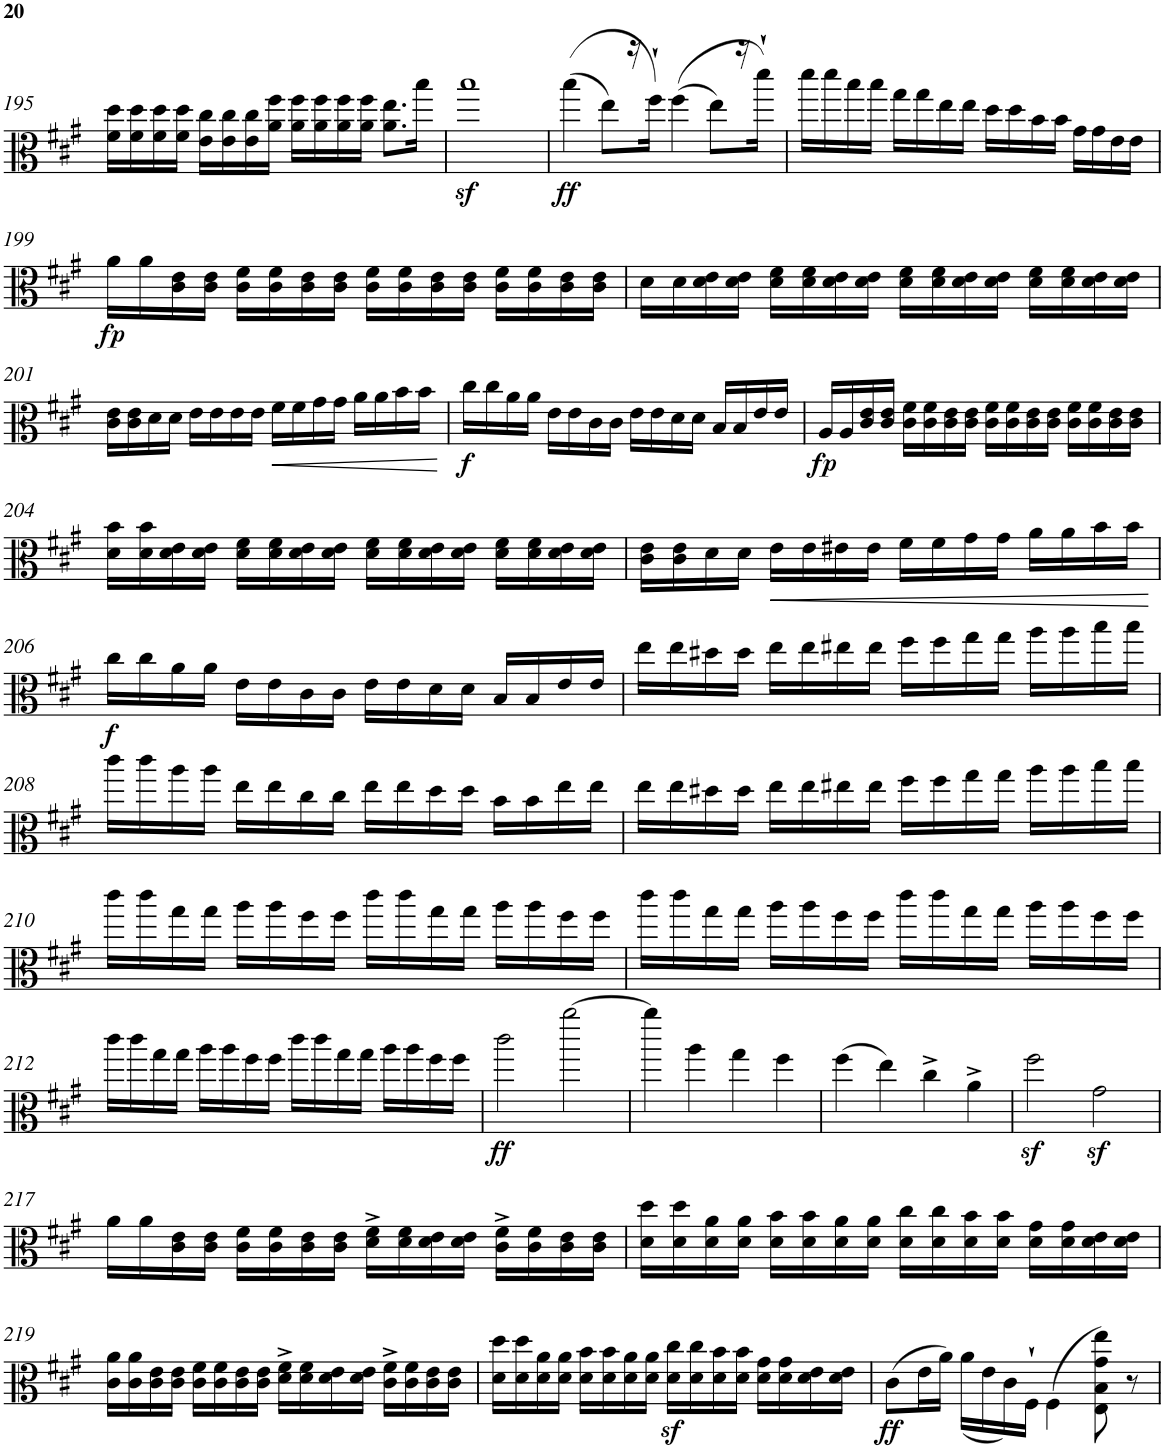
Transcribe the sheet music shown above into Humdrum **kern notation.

**kern	**dynam
*part1	*part1
*staff1	*staff1
*I"Viola	*
*I'Vla.	*
!!LO:PB:g=z
*clefC3	*
*k[f#c#g#]	*
*M4/4	*
*met(c)	*
=195	=195
16f#\ 16dd\LL	.
16f#\ 16dd\	.
16f#\ 16dd\	.
16f#\ 16dd\JJ	.
16e\ 16cc#\LL	.
16e\ 16cc#\	.
16e\ 16cc#\	.
16a\ 16ff#\JJ	.
16a\ 16ff#\LL	.
16a\ 16ff#\	.
16a\ 16ff#\	.
16a\ 16ff#\JJ	.
8.a\ 8.ee\L	.
16bb\Jk	.
=196	=196
1bbz<	.
=197	=197
!	!LO:DY:b
(>(>4bb\	ff
8ee\L)	.
16raa	.
16ff#`\JJ)	.
(>(>4ff#\	.
8ee\L)	.
16raa	.
16ddd`\JJ)	.
=198	=198
16ddd\LL	.
16ddd\	.
16bb\	.
16bb\JJ	.
16gg#\LL	.
16gg#\	.
16ee\	.
16ee\JJ	.
16dd\LL	.
16dd\	.
16b\	.
16b\JJ	.
16g#\LL	.
16g#\	.
16e\	.
16e\JJ	.
!!LO:LB:g=z
=199	=199
!	!LO:DY:b
16a\LL	fp
16a\	.
16c#\ 16e\	.
16c#\ 16e\JJ	.
16c#\ 16f#\LL	.
16c#\ 16f#\	.
16c#\ 16e\	.
16c#\ 16e\JJ	.
16c#\ 16f#\LL	.
16c#\ 16f#\	.
16c#\ 16e\	.
16c#\ 16e\JJ	.
16c#\ 16f#\LL	.
16c#\ 16f#\	.
16c#\ 16e\	.
16c#\ 16e\JJ	.
=200	=200
16d\LL	.
16d\	.
16d\ 16e\	.
16d\ 16e\JJ	.
16d\ 16f#\LL	.
16d\ 16f#\	.
16d\ 16e\	.
16d\ 16e\JJ	.
16d\ 16f#\LL	.
16d\ 16f#\	.
16d\ 16e\	.
16d\ 16e\JJ	.
16d\ 16f#\LL	.
16d\ 16f#\	.
16d\ 16e\	.
16d\ 16e\JJ	.
!!LO:LB:g=z
=201	=201
16c#\ 16e\LL	.
16c#\ 16e\	.
16d\	.
16d\JJ	.
16e\LL	.
16e\	.
16e\	.
16e\JJ	.
!	!LO:HP:b
16f#\LL	<
16f#\	.
16g#\	.
16g#\JJ	.
16a\LL	.
16a\	.
16b\	.
16b\JJ	.
.	[
=202	=202
!	!LO:DY:b
16cc#\LL	f
16cc#\	.
16a\	.
16a\JJ	.
16e\LL	.
16e\	.
16c#\	.
16c#\JJ	.
16e\LL	.
16e\	.
16d\	.
16d\JJ	.
16B/LL	.
16B/	.
16e/	.
16e/JJ	.
=203	=203
!	!LO:DY:b
16A/LL	fp
16A/	.
16c#/ 16e/	.
16c#/ 16e/JJ	.
16c#\ 16f#\LL	.
16c#\ 16f#\	.
16c#\ 16e\	.
16c#\ 16e\JJ	.
16c#\ 16f#\LL	.
16c#\ 16f#\	.
16c#\ 16e\	.
16c#\ 16e\JJ	.
16c#\ 16f#\LL	.
16c#\ 16f#\	.
16c#\ 16e\	.
16c#\ 16e\JJ	.
!!LO:LB:g=z
=204	=204
16d\ 16b\LL	.
16d\ 16b\	.
16d\ 16e\	.
16d\ 16e\JJ	.
16d\ 16f#\LL	.
16d\ 16f#\	.
16d\ 16e\	.
16d\ 16e\JJ	.
16d\ 16f#\LL	.
16d\ 16f#\	.
16d\ 16e\	.
16d\ 16e\JJ	.
16d\ 16f#\LL	.
16d\ 16f#\	.
16d\ 16e\	.
16d\ 16e\JJ	.
=205	=205
16c#\ 16e\LL	.
16c#\ 16e\	.
16d\	.
16d\JJ	.
!	!LO:HP:b
16e\LL	<
16e\	.
16e#X\	.
16e#\JJ	.
16f#\LL	.
16f#\	.
16g#\	.
16g#\JJ	.
16a\LL	.
16a\	.
16b\	.
16b\JJ	.
.	[
!!LO:LB:g=z
=206	=206
!	!LO:DY:b
16cc#\LL	f
16cc#\	.
16a\	.
16a\JJ	.
16e\LL	.
16e\	.
16c#\	.
16c#\JJ	.
16e\LL	.
16e\	.
16d\	.
16d\JJ	.
16B/LL	.
16B/	.
16e/	.
16e/JJ	.
=207	=207
16ee\LL	.
16ee\	.
16dd#X\	.
16dd#\JJ	.
16ee\LL	.
16ee\	.
16ee#X\	.
16ee#\JJ	.
16ff#\LL	.
16ff#\	.
16gg#\	.
16gg#\JJ	.
16aa\LL	.
16aa\	.
16bb\	.
16bb\JJ	.
!!LO:LB:g=z
=208	=208
16ccc#\LL	.
16ccc#\	.
16aa\	.
16aa\JJ	.
16ee\LL	.
16ee\	.
16cc#\	.
16cc#\JJ	.
16ee\LL	.
16ee\	.
16dd\	.
16dd\JJ	.
16b\LL	.
16b\	.
16ee\	.
16ee\JJ	.
=209	=209
16ee\LL	.
16ee\	.
16dd#X\	.
16dd#\JJ	.
16ee\LL	.
16ee\	.
16ee#X\	.
16ee#\JJ	.
16ff#\LL	.
16ff#\	.
16gg#\	.
16gg#\JJ	.
16aa\LL	.
16aa\	.
16bb\	.
16bb\JJ	.
!!LO:LB:g=z
=210	=210
16ccc#\LL	.
16ccc#\	.
16gg#\	.
16gg#\JJ	.
16aa\LL	.
16aa\	.
16ff#\	.
16ff#\JJ	.
16ccc#\LL	.
16ccc#\	.
16gg#\	.
16gg#\JJ	.
16aa\LL	.
16aa\	.
16ff#\	.
16ff#\JJ	.
=211	=211
16ccc#\LL	.
16ccc#\	.
16gg#\	.
16gg#\JJ	.
16aa\LL	.
16aa\	.
16ff#\	.
16ff#\JJ	.
16ccc#\LL	.
16ccc#\	.
16gg#\	.
16gg#\JJ	.
16aa\LL	.
16aa\	.
16ff#\	.
16ff#\JJ	.
!!LO:LB:g=z
=212	=212
16ccc#\LL	.
16ccc#\	.
16gg#\	.
16gg#\JJ	.
16aa\LL	.
16aa\	.
16ff#\	.
16ff#\JJ	.
16ccc#\LL	.
16ccc#\	.
16gg#\	.
16gg#\JJ	.
16aa\LL	.
16aa\	.
16ff#\	.
16ff#\JJ	.
=213	=213
!	!LO:DY:b
2ccc#\	ff
[2aaa\	.
=214	=214
4aaa\]	.
4aa\	.
4gg#\	.
4ff#\	.
=215	=215
(>4ff#\	.
4ee\)	.
4cc#^\	.
4a^\	.
=216	=216
2ff#z<\	.
2g#z<\	.
!!LO:LB:g=z
=217	=217
16a\LL	.
16a\	.
16c#\ 16e\	.
16c#\ 16e\JJ	.
16c#\ 16f#\LL	.
16c#\ 16f#\	.
16c#\ 16e\	.
16c#\ 16e\JJ	.
16d\^ 16f#\^LL	.
16d\ 16f#\	.
16d\ 16e\	.
16d\ 16e\JJ	.
16c#\^ 16f#\^LL	.
16c#\ 16f#\	.
16c#\ 16e\	.
16c#\ 16e\JJ	.
=218	=218
16d\ 16dd\LL	.
16d\ 16dd\	.
16d\ 16a\	.
16d\ 16a\JJ	.
16d\ 16b\LL	.
16d\ 16b\	.
16d\ 16a\	.
16d\ 16a\JJ	.
16d\ 16cc#\LL	.
16d\ 16cc#\	.
16d\ 16b\	.
16d\ 16b\JJ	.
16d\ 16g#\LL	.
16d\ 16g#\	.
16d\ 16e\	.
16d\ 16e\JJ	.
!!LO:LB:g=z
=219	=219
16c#\ 16a\LL	.
16c#\ 16a\	.
16c#\ 16e\	.
16c#\ 16e\JJ	.
16c#\ 16f#\LL	.
16c#\ 16f#\	.
16c#\ 16e\	.
16c#\ 16e\JJ	.
16d\^ 16f#\^LL	.
16d\ 16f#\	.
16d\ 16e\	.
16d\ 16e\JJ	.
16c#\^ 16f#\^LL	.
16c#\ 16f#\	.
16c#\ 16e\	.
16c#\ 16e\JJ	.
=220	=220
16d\ 16dd\LL	.
16d\ 16dd\	.
16d\ 16a\	.
16d\ 16a\JJ	.
16d\ 16b\LL	.
16d\ 16b\	.
16d\ 16a\	.
16d\ 16a\JJ	.
16d\z< 16cc#\z<LL	.
16d\ 16cc#\	.
16d\ 16b\	.
16d\ 16b\JJ	.
16d\ 16g#\LL	.
16d\ 16g#\	.
16d\ 16e\	.
16d\ 16e\JJ	.
=221	=221
!	!LO:DY:b
(>8c#\L	ff
16e\L	.
16a\JJ)	.
(<16a\LL	.
16e\	.
16c#\)	.
16F#`\JJ	.
(>4F#\	.
8E\ 8B\ 8g#\ 8ee\)	.
8r	.
=	=
*-	*-
